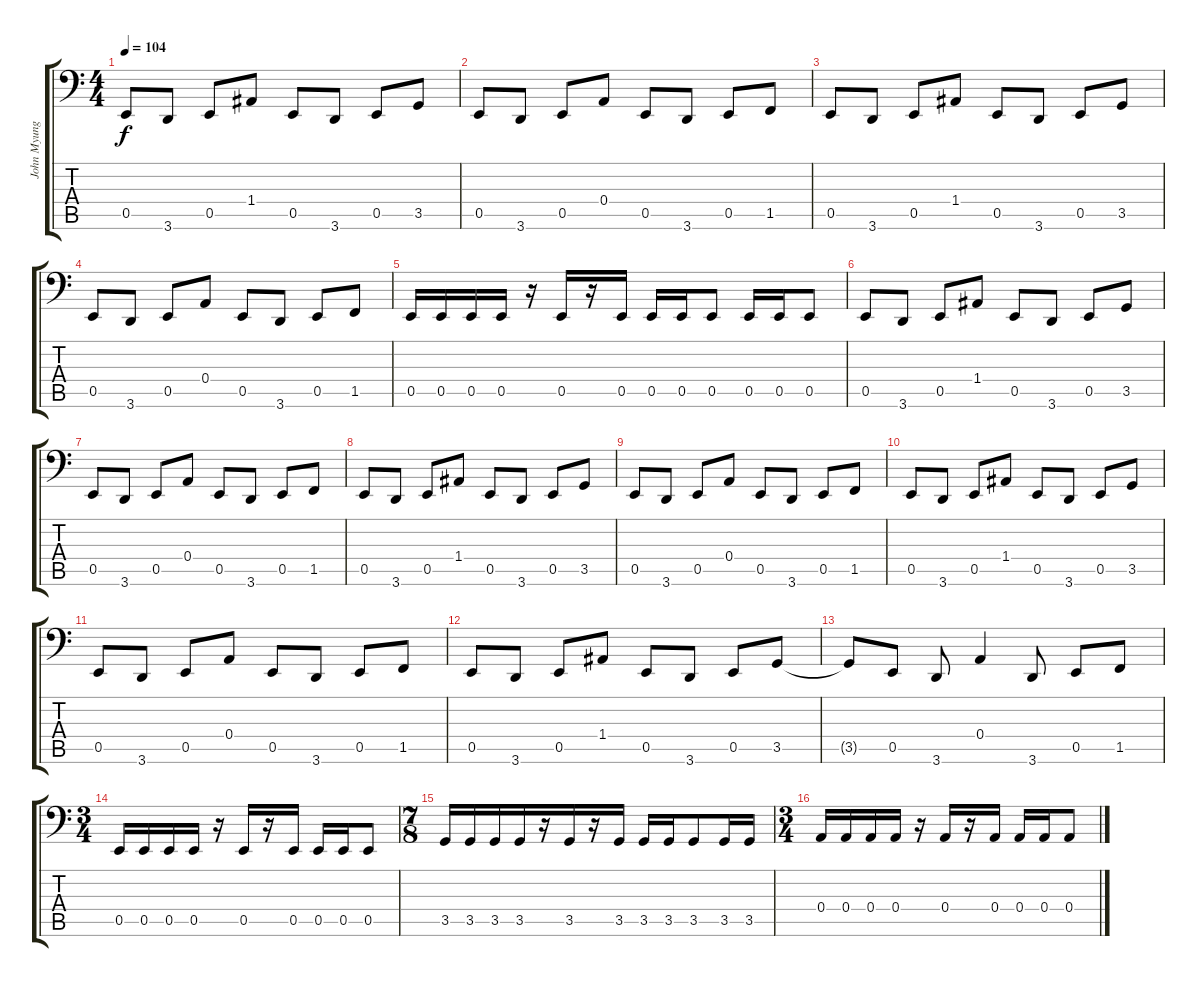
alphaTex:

\track ("John Myung" "John Myung") {instrument electricbassfinger}
\staff {score tabs}
\tuning (C3 G2 D2 A1 E1 B0) {hide}
\ts (4 4)
\tempo 104
\clef f4
\ks c
0.5.8{dy f} 3.6.8 0.5.8 1.4.8 0.5.8 3.6.8 0.5.8 3.5.8 |
0.5.8 3.6.8 0.5.8 0.4.8 0.5.8 3.6.8 0.5.8 1.5.8 |
0.5.8 3.6.8 0.5.8 1.4.8 0.5.8 3.6.8 0.5.8 3.5.8 |
0.5.8 3.6.8 0.5.8 0.4.8 0.5.8 3.6.8 0.5.8 1.5.8 |
0.5.16 0.5.16 0.5.16 0.5.16 r.16 0.5.16 r.16 0.5.16 0.5.16 0.5.16 0.5.8 0.5.16 0.5.16 0.5.8 |
0.5.8 3.6.8 0.5.8 1.4.8 0.5.8 3.6.8 0.5.8 3.5.8 |
0.5.8 3.6.8 0.5.8 0.4.8 0.5.8 3.6.8 0.5.8 1.5.8 |
0.5.8 3.6.8 0.5.8 1.4.8 0.5.8 3.6.8 0.5.8 3.5.8 |
0.5.8 3.6.8 0.5.8 0.4.8 0.5.8 3.6.8 0.5.8 1.5.8 |
0.5.8 3.6.8 0.5.8 1.4.8 0.5.8 3.6.8 0.5.8 3.5.8 |
0.5.8 3.6.8 0.5.8 0.4.8 0.5.8 3.6.8 0.5.8 1.5.8 |
0.5.8 3.6.8 0.5.8 1.4.8 0.5.8 3.6.8 0.5.8 3.5.8 |
3.5{t}.8 0.5.8 3.6.8 0.4.4 3.6.8 0.5.8 1.5.8 |
\ts (3 4)
0.5.16 0.5.16 0.5.16 0.5.16 r.16 0.5.16 r.16 0.5.16 0.5.16 0.5.16 0.5.8 |
\ts (7 8)
3.5.16 3.5.16 3.5.16 3.5.16 r.16 3.5.16 r.16 3.5.16 3.5.16 3.5.16 3.5.8 3.5.16 3.5.16 |
\ts (3 4)
0.4.16 0.4.16 0.4.16 0.4.16 r.16 0.4.16 r.16 0.4.16 0.4.16 0.4.16 0.4.8
